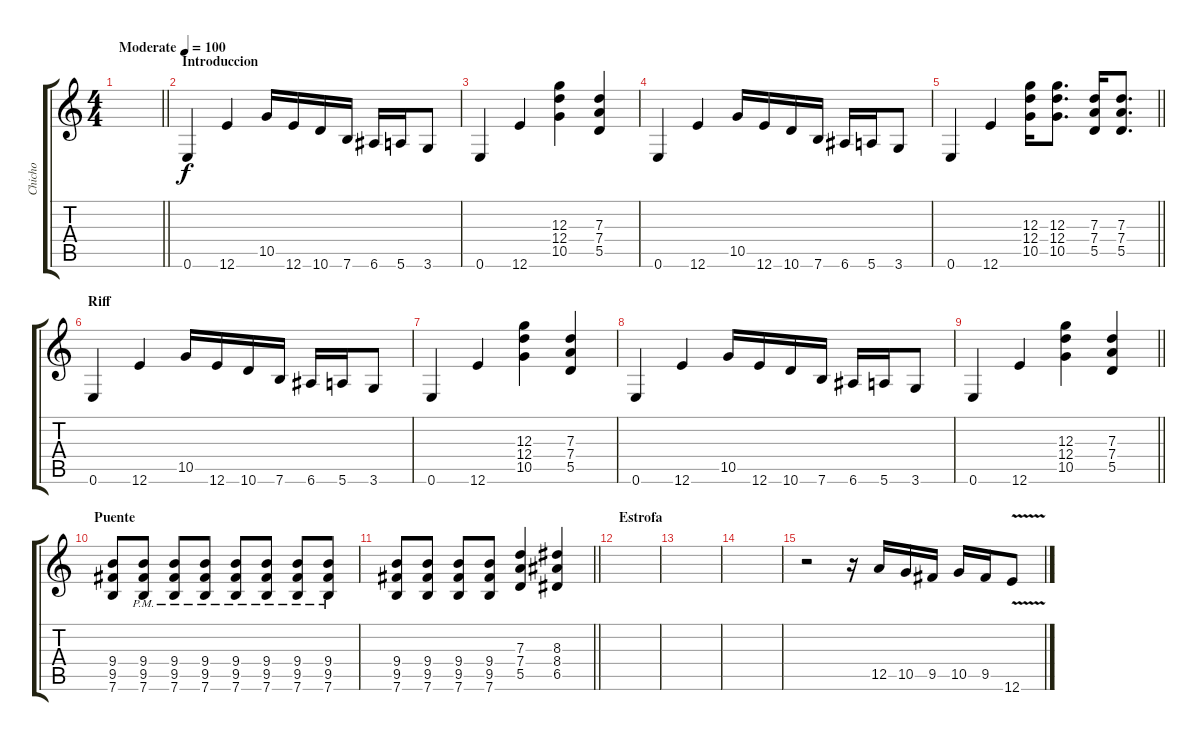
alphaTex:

\track ("Chicho" "Chicho") {instrument distortionguitar}
\staff {score tabs}
\tuning (E4 B3 G3 D3 A2 E2) {hide}
\ts (4 4)
\tempo (100 "Moderate")
\clef g2
\barLineRight lightlight
\ks c
|
\section ("" "Introduccion")
0.6.4 12.6.4 10.5.16 12.6.16 10.6.16 7.6.16 6.6.16 5.6.16 3.6.8 |
0.6.4 12.6.4 (12.3 12.4 10.5).4 (7.3 7.4 5.5).4 |
0.6.4 12.6.4 10.5.16 12.6.16 10.6.16 7.6.16 6.6.16 5.6.16 3.6.8 |
\barLineRight lightlight
0.6.4 12.6.4 (12.3 12.4 10.5).16 (12.3 12.4 10.5).8{d} (7.3 7.4 5.5).16 (7.3 7.4 5.5).8{d} |
\section ("" "Riff")
0.6.4 12.6.4 10.5.16 12.6.16 10.6.16 7.6.16 6.6.16 5.6.16 3.6.8 |
0.6.4 12.6.4 (12.3 12.4 10.5).4 (7.3 7.4 5.5).4 |
0.6.4 12.6.4 10.5.16 12.6.16 10.6.16 7.6.16 6.6.16 5.6.16 3.6.8 |
\barLineRight lightlight
0.6.4 12.6.4 (12.3 12.4 10.5).4 (7.3 7.4 5.5).4 |
\section ("" "Puente")
(9.4 9.5 7.6).8 (9.4{pm} 9.5{pm} 7.6{pm}).8 (9.4{pm} 9.5{pm} 7.6{pm}).8 (9.4{pm} 9.5{pm} 7.6{pm}).8 (9.4{pm} 9.5{pm} 7.6{pm}).8 (9.4{pm} 9.5{pm} 7.6{pm}).8 (9.4{pm} 9.5{pm} 7.6{pm}).8 (9.4{pm} 9.5{pm} 7.6{pm}).8 |
\barLineRight lightlight
(9.4 9.5 7.6).8 (9.4 9.5 7.6).8 (9.4 9.5 7.6).8 (9.4 9.5 7.6).8 (7.3 7.4 5.5).4 (8.3 8.4 6.5).4 |
\section ("" "Estrofa")
|
|
|
r.2 r.16 12.5.16 10.5.16 9.5.16 10.5.16 9.5.16 12.6{v}.8
